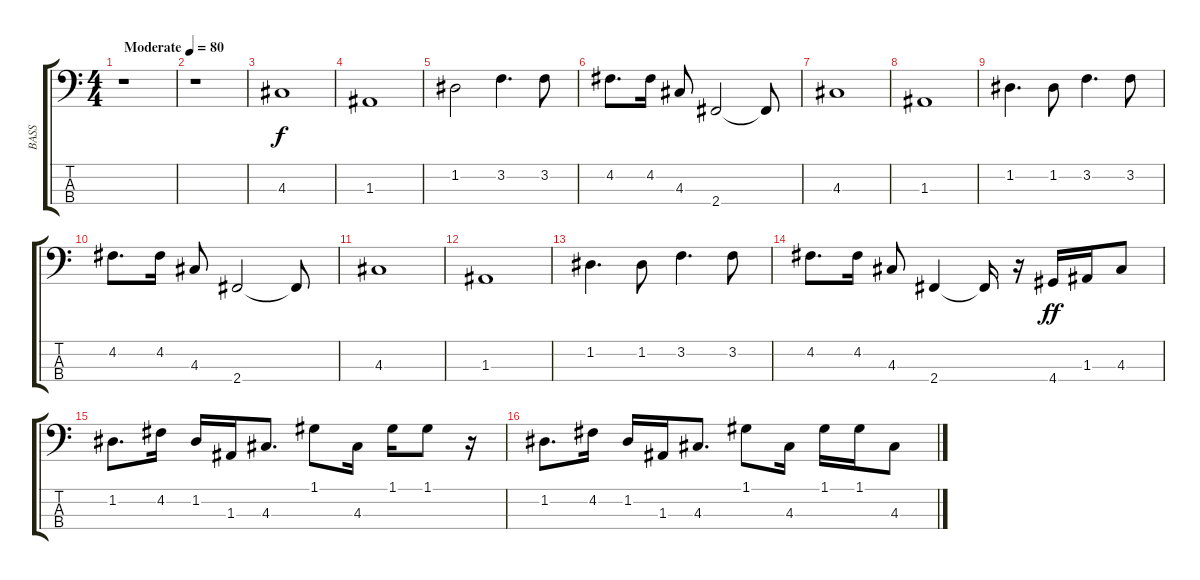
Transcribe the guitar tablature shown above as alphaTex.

\track ("BASS" "BASS") {instrument fretlessbass}
\staff {score tabs}
\tuning (G2 D2 A1 E1) {hide}
\ts (4 4)
\tempo (80 "Moderate")
\clef f4
\ks c
r.1{dy f instrument fretlessbass} |
r.1 |
4.3.1 |
1.3.1 |
1.2.2 3.2.4{d} 3.2.8 |
4.2.8{d} 4.2.16 4.3.8 2.4.2 2.4{t}.8 |
4.3.1 |
1.3.1 |
1.2.4{d} 1.2.8 3.2.4{d} 3.2.8 |
4.2.8{d} 4.2.16 4.3.8 2.4.2 2.4{t}.8 |
4.3.1 |
1.3.1 |
1.2.4{d} 1.2.8 3.2.4{d} 3.2.8 |
4.2.8{d} 4.2.16 4.3.8 2.4.4 2.4{t}.16 r.16{volume 13} 4.4.16{dy ff} 1.3.16 4.3.8 |
1.2.8{d} 4.2.16 1.2.16 1.3.16 4.3.8{d} 1.1.8 4.3.16 1.1.16 1.1.8 r.16 |
1.2.8{d} 4.2.16 1.2.16 1.3.16 4.3.8{d} 1.1.8 4.3.16 1.1.16 1.1.16 4.3.8
